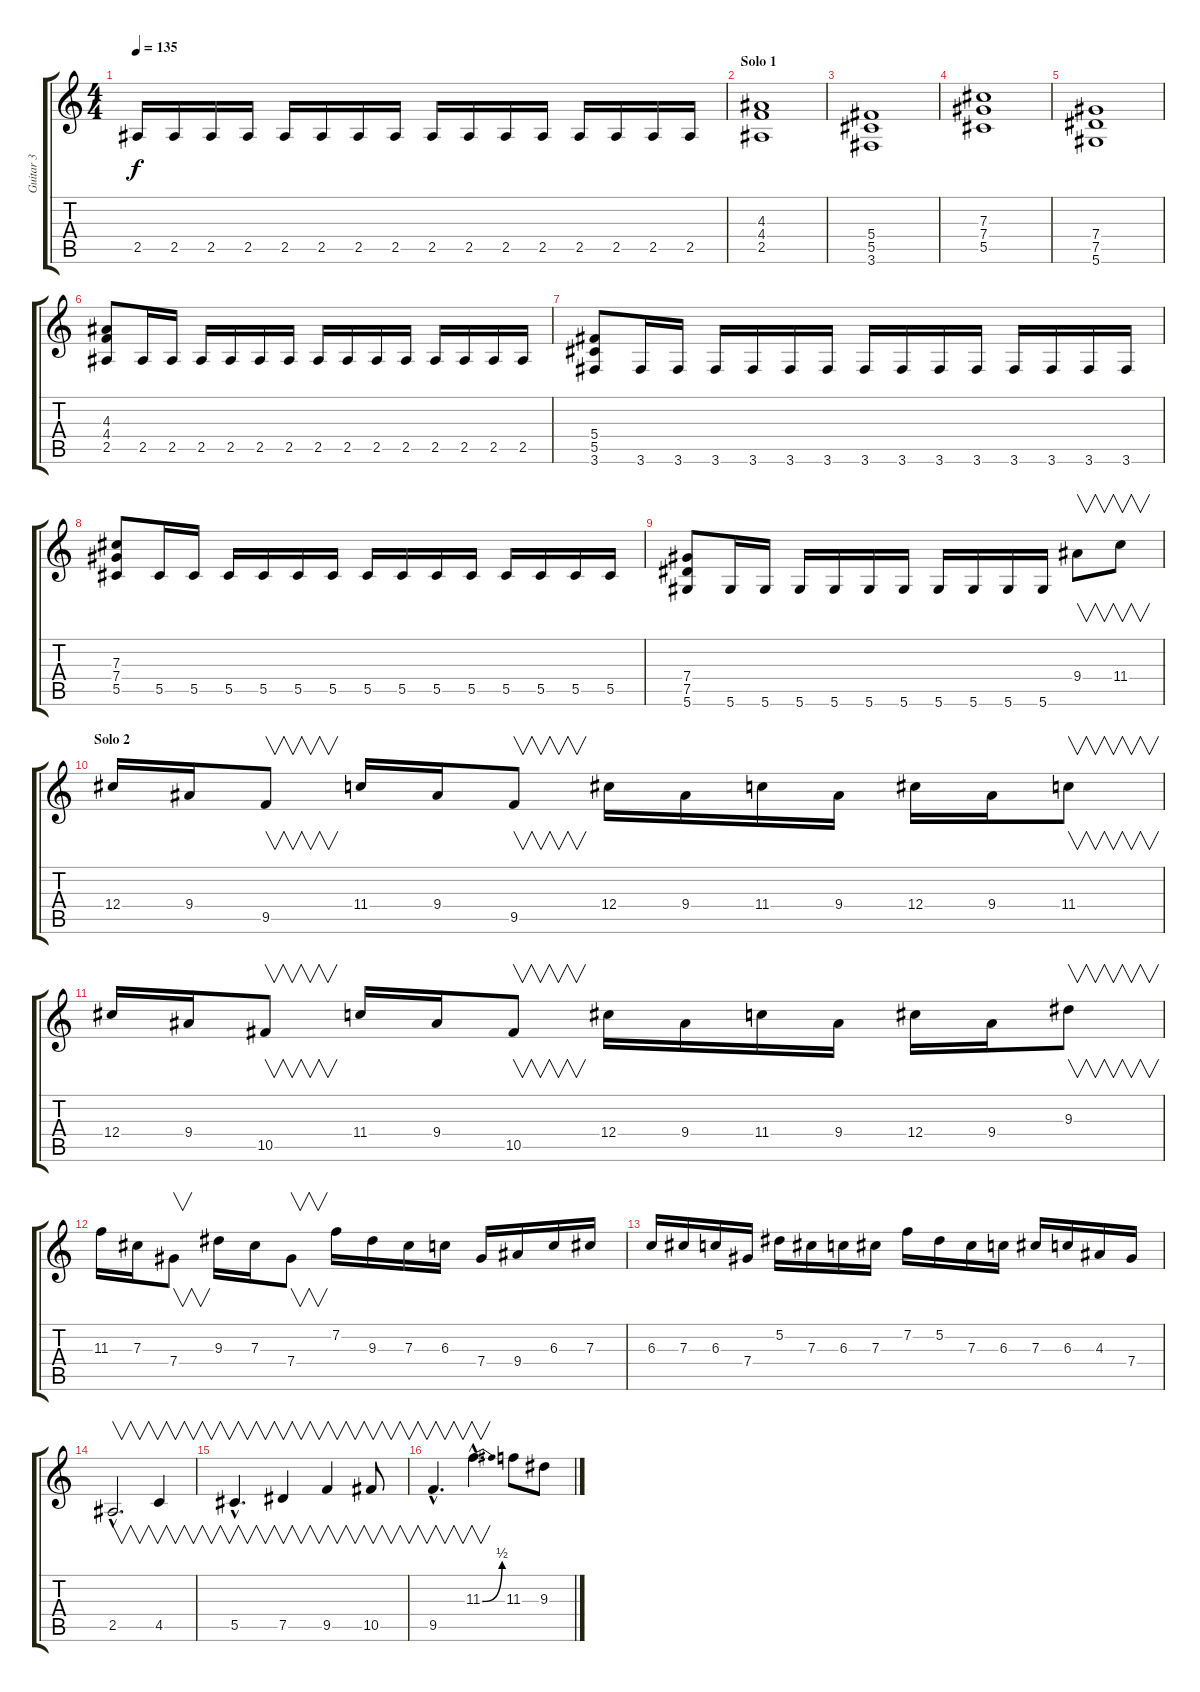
\track ("Guitar 3" "Guitar 3") {instrument distortionguitar}
\staff {score tabs}
\tuning (Eb4 Bb3 Gb3 Db3 Ab2 Eb2) {hide}
\ts (4 4)
\tempo 135
\clef g2
\ks c
2.5.16{dy f} 2.5.16 2.5.16 2.5.16 2.5.16 2.5.16 2.5.16 2.5.16 2.5.16 2.5.16 2.5.16 2.5.16 2.5.16 2.5.16 2.5.16 2.5.16 |
\section ("" "Solo 1")
(4.3 4.4 2.5).1 |
(5.4 5.5 3.6).1 |
(7.3 7.4 5.5).1 |
(7.4 7.5 5.6).1 |
(4.3 4.4 2.5).8 2.5.16 2.5.16 2.5.16 2.5.16 2.5.16 2.5.16 2.5.16 2.5.16 2.5.16 2.5.16 2.5.16 2.5.16 2.5.16 2.5.16 |
(5.4 5.5 3.6).8 3.6.16 3.6.16 3.6.16 3.6.16 3.6.16 3.6.16 3.6.16 3.6.16 3.6.16 3.6.16 3.6.16 3.6.16 3.6.16 3.6.16 |
(7.3 7.4 5.5).8 5.5.16 5.5.16 5.5.16 5.5.16 5.5.16 5.5.16 5.5.16 5.5.16 5.5.16 5.5.16 5.5.16 5.5.16 5.5.16 5.5.16 |
(7.4 7.5 5.6).8 5.6.16 5.6.16 5.6.16 5.6.16 5.6.16 5.6.16 5.6.16 5.6.16 5.6.16 5.6.16 9.4.8{v} 11.4.8{v} |
\section ("" "Solo 2")
12.4.16 9.4.16 9.5.8{v} 11.4.16 9.4.16 9.5.8{v} 12.4.16 9.4.16 11.4.16 9.4.16 12.4.16 9.4.16 11.4.8{v} |
12.4.16 9.4.16 10.5.8{v} 11.4.16 9.4.16 10.5.8{v} 12.4.16 9.4.16 11.4.16 9.4.16 12.4.16 9.4.16 9.3.8{v} |
11.3.16 7.3.16 7.4.8{v} 9.3.16 7.3.16 7.4.8{v} 7.2.16 9.3.16 7.3.16 6.3.16 7.4.16 9.4.16 6.3.16 7.3.16 |
6.3.16 7.3.16 6.3.16 7.4.16 5.2.16 7.3.16 6.3.16 7.3.16 7.2.16 5.2.16 7.3.16 6.3.16 7.3.16 6.3.16 4.3.16 7.4.16 |
2.5{hac}.2{v d} 4.5.4{v} |
5.5{hac}.4{v d} 7.5.4{v} 9.5.4{v} 10.5.8{v} |
9.5{hac}.4{v d} 11.3{be (bend 0 0 60 2) hac}.4{v d} 11.3.8 9.3.8
